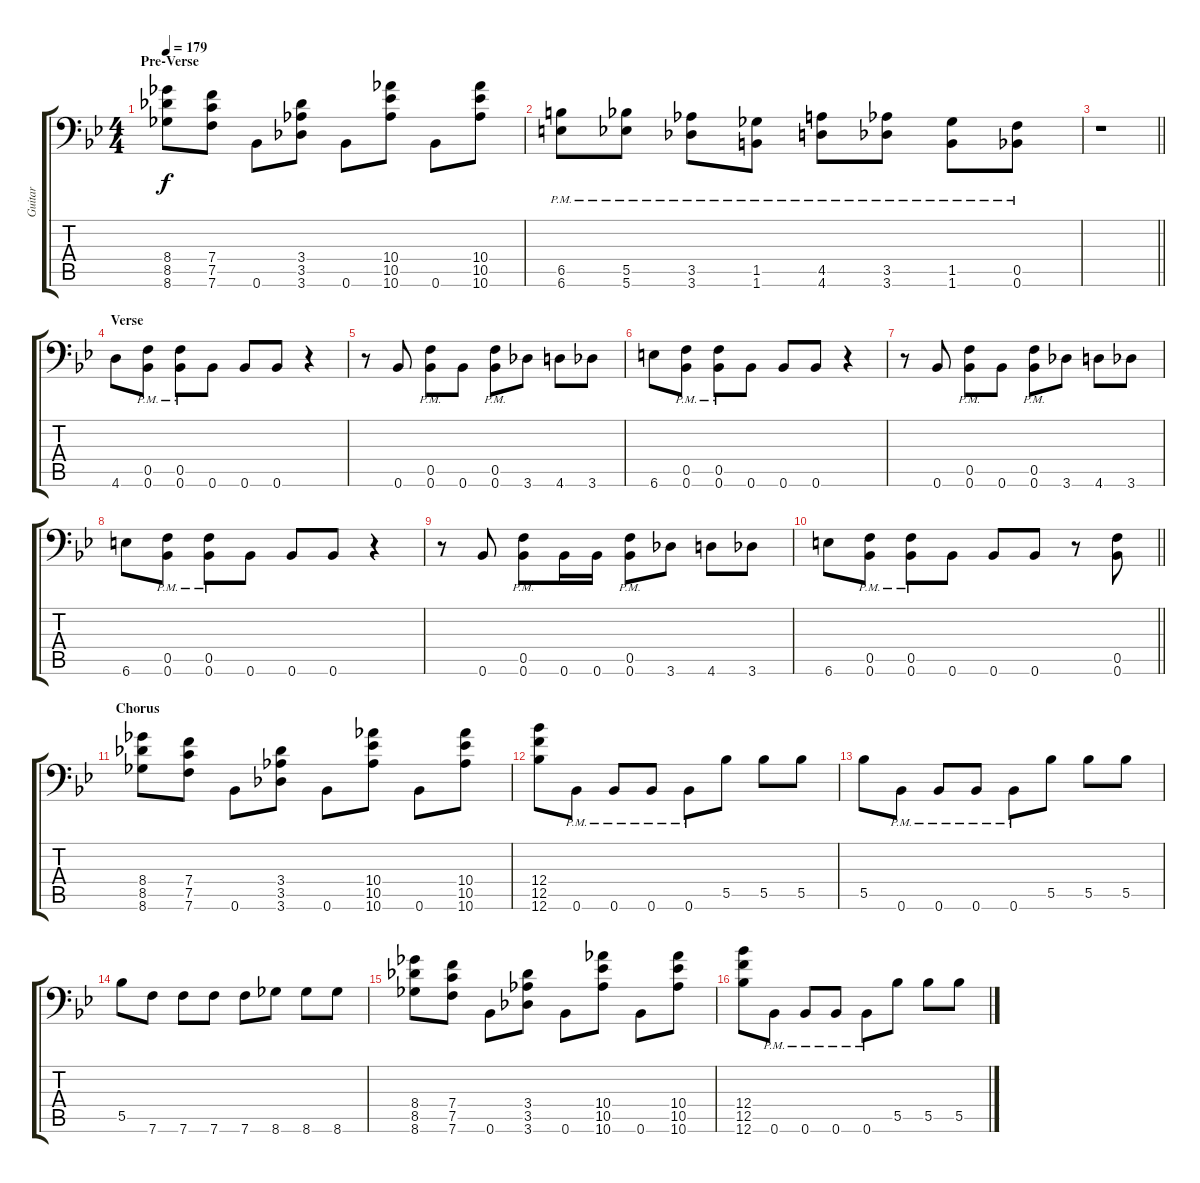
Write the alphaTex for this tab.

\track ("Guitar" "Guitar") {instrument distortionguitar}
\staff {score tabs}
\tuning (C4 G3 Eb3 Bb2 F2 Bb1) {hide}
\ts (4 4)
\section ("" "Pre-Verse")
\tempo 179
\clef f4
\ks bb
(8.4 8.5 8.6).8{dy f} (7.4 7.5 7.6).8 0.6.8 (3.4 3.5 3.6).8 0.6.8 (10.4 10.5 10.6).8 0.6.8 (10.4 10.5 10.6).8 |
(6.5{pm} 6.6{pm}).8 (5.5{pm} 5.6{pm}).8 (3.5{pm} 3.6{pm}).8 (1.5{pm} 1.6{pm}).8 (4.5{pm} 4.6{pm}).8 (3.5{pm} 3.6{pm}).8 (1.5{pm} 1.6{pm}).8 (0.5{pm} 0.6{pm}).8 |
\barLineRight lightlight
r.1 |
\section ("" "Verse")
4.6.8 (0.5{pm} 0.6{pm}).8 (0.5{pm} 0.6{pm}).8 0.6.8 0.6.8 0.6.8 r.4 |
r.8 0.6.8 (0.5{pm} 0.6{pm}).8 0.6.8 (0.5{pm} 0.6{pm}).8 3.6.8 4.6.8 3.6.8 |
6.6.8 (0.5{pm} 0.6{pm}).8 (0.5{pm} 0.6{pm}).8 0.6.8 0.6.8 0.6.8 r.4 |
r.8 0.6.8 (0.5{pm} 0.6{pm}).8 0.6.8 (0.5{pm} 0.6{pm}).8 3.6.8 4.6.8 3.6.8 |
6.6.8 (0.5{pm} 0.6{pm}).8 (0.5{pm} 0.6{pm}).8 0.6.8 0.6.8 0.6.8 r.4 |
r.8 0.6.8 (0.5{pm} 0.6{pm}).8 0.6.16 0.6.16 (0.5{pm} 0.6{pm}).8 3.6.8 4.6.8 3.6.8 |
\barLineRight lightlight
6.6.8 (0.5{pm} 0.6{pm}).8 (0.5{pm} 0.6{pm}).8 0.6.8 0.6.8 0.6.8 r.8 (0.5 0.6).8 |
\section ("" "Chorus")
(8.4 8.5 8.6).8 (7.4 7.5 7.6).8 0.6.8 (3.4 3.5 3.6).8 0.6.8 (10.4 10.5 10.6).8 0.6.8 (10.4 10.5 10.6).8 |
(12.4 12.5 12.6).8 0.6{pm}.8 0.6{pm}.8 0.6{pm}.8 0.6{pm}.8 5.5.8 5.5.8 5.5.8 |
5.5.8 0.6{pm}.8 0.6{pm}.8 0.6{pm}.8 0.6{pm}.8 5.5.8 5.5.8 5.5.8 |
5.5.8 7.6.8 7.6.8 7.6.8 7.6.8 8.6.8 8.6.8 8.6.8 |
(8.4 8.5 8.6).8 (7.4 7.5 7.6).8 0.6.8 (3.4 3.5 3.6).8 0.6.8 (10.4 10.5 10.6).8 0.6.8 (10.4 10.5 10.6).8 |
(12.4 12.5 12.6).8 0.6{pm}.8 0.6{pm}.8 0.6{pm}.8 0.6{pm}.8 5.5.8 5.5.8 5.5.8
